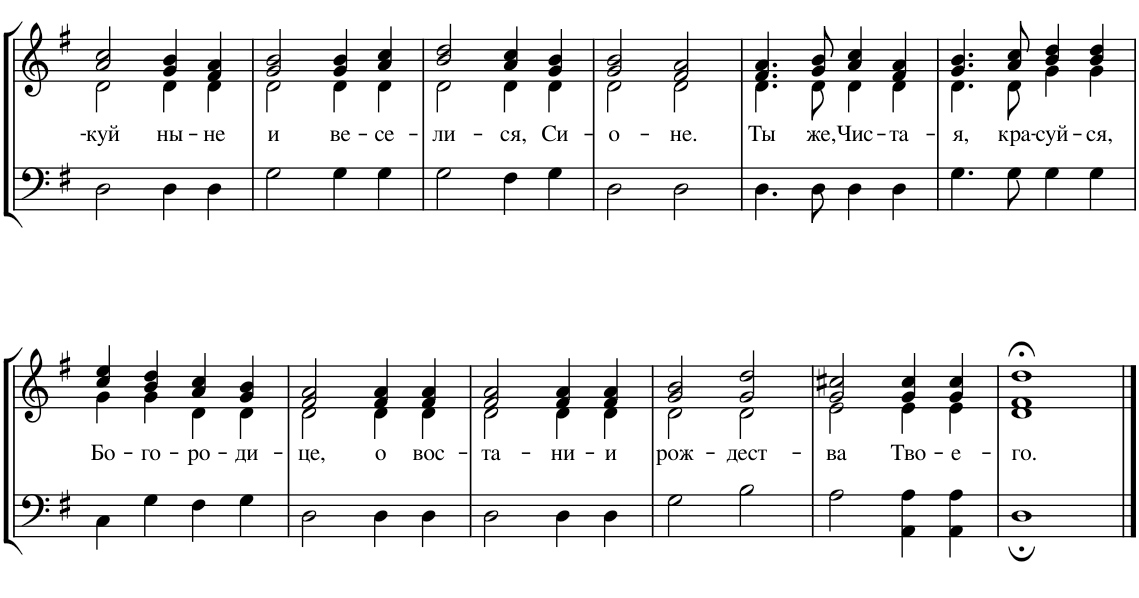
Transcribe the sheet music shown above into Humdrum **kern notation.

**kern	**kern	**text
*part1	*part1	*part1
*staff2	*staff1	*staff1
*I"Piano	*	*
*I'Pno.	*	*
!!LO:PB:g=z
*clefF4	*clefG2	*
*k[f#]	*k[f#]	*
*M4/4	*M4/4	*
*met(c)	*met(c)	*
=30	=30	=30
*^	*^	*
!	!	!	!	!LO:LY:b
1ryy	2D\	2a/ 2cc/	2d\	-куй
!	!	!	!	!LO:LY:b
.	4D\	4g/ 4b/	4d\	ны-
!	!	!	!	!LO:LY:b
.	4D\	4f#/ 4a/	4d\	-не
=31	=31	=31	=31	=31
!	!	!	!	!LO:LY:b
1ryy	2G\	2g/ 2b/	2d\	и
!	!	!	!	!LO:LY:b
.	4G\	4g/ 4b/	4d\	ве-
!	!	!	!	!LO:LY:b
.	4G\	4a/ 4cc/	4d\	-се-
=32	=32	=32	=32	=32
!	!	!	!	!LO:LY:b
1ryy	2G\	2b/ 2dd/	2d\	-ли-
!	!	!	!	!LO:LY:b
.	4F#\	4a/ 4cc/	4d\	-ся,
!	!	!	!	!LO:LY:b
.	4G\	4g/ 4b/	4d\	Си-
=33	=33	=33	=33	=33
!	!	!	!	!LO:LY:b
1ryy	2D\	2g/ 2b/	2d\	-о-
!	!	!	!	!LO:LY:b
.	2D\	2f#/ 2a/	2d\	-не.
=34	=34	=34	=34	=34
!	!	!	!	!LO:LY:b
1ryy	4.D\	4.f#/ 4.a/	4.d\	Ты
!	!	!	!	!LO:LY:b
.	8D\	8g/ 8b/	8d\	же,
!	!	!	!	!LO:LY:b
.	4D\	4a/ 4cc/	4d\	Чис-
!	!	!	!	!LO:LY:b
.	4D\	4f#/ 4a/	4d\	-та-
=35	=35	=35	=35	=35
!	!	!	!	!LO:LY:b
1ryy	4.G\	4.g/ 4.b/	4.d\	-я,
!	!	!	!	!LO:LY:b
.	8G\	8a/ 8cc/	8d\	кра-
!	!	!	!	!LO:LY:b
.	4G\	4b/ 4dd/	4g\	-суй-
!	!	!	!	!LO:LY:b
.	4G\	4b/ 4dd/	4g\	-ся,
!!LO:LB:g=z	!!
=36	=36	=36	=36	=36
!	!	!	!	!LO:LY:b
1ryy	4C\	4cc/ 4ee/	4g\	Бо-
!	!	!	!	!LO:LY:b
.	4G\	4b/ 4dd/	4g\	-го-
!	!	!	!	!LO:LY:b
.	4F#\	4a/ 4cc/	4d\	-ро-
!	!	!	!	!LO:LY:b
.	4G\	4g/ 4b/	4d\	-ди-
=37	=37	=37	=37	=37
!	!	!	!	!LO:LY:b
1ryy	2D\	2f#/ 2a/	2d\	-це,
!	!	!	!	!LO:LY:b
.	4D\	4f#/ 4a/	4d\	о
!	!	!	!	!LO:LY:b
.	4D\	4f#/ 4a/	4d\	вос-
=38	=38	=38	=38	=38
!	!	!	!	!LO:LY:b
1ryy	2D\	2f#/ 2a/	2d\	-та-
!	!	!	!	!LO:LY:b
.	4D\	4f#/ 4a/	4d\	-ни-
!	!	!	!	!LO:LY:b
.	4D\	4f#/ 4a/	4d\	-и
=39	=39	=39	=39	=39
!	!	!	!	!LO:LY:b
1ryy	2G\	2g/ 2b/	2d\	рож-
!	!	!	!	!LO:LY:b
.	2B\	2g/ 2dd/	2d\	-дест-
=40	=40	=40	=40	=40
!	!	!	!	!LO:LY:b
1ryy	2A\	2g/ 2cc#X/	2e\	-ва
!	!	!	!	!LO:LY:b
.	4AA\ 4A\	4g/ 4cc#/	4e\	Тво-
!	!	!	!	!LO:LY:b
.	4AA\ 4A\	4g/ 4cc#/	4e\	-е-
=41	=41	=41	=41	=41
!	!	!	!	!LO:LY:b
1ryy	1D;	1f#;< 1dd;<	1d	-го.
*v	*v	*	*	*
*	*v	*v	*
==	==	==
*-	*-	*-
